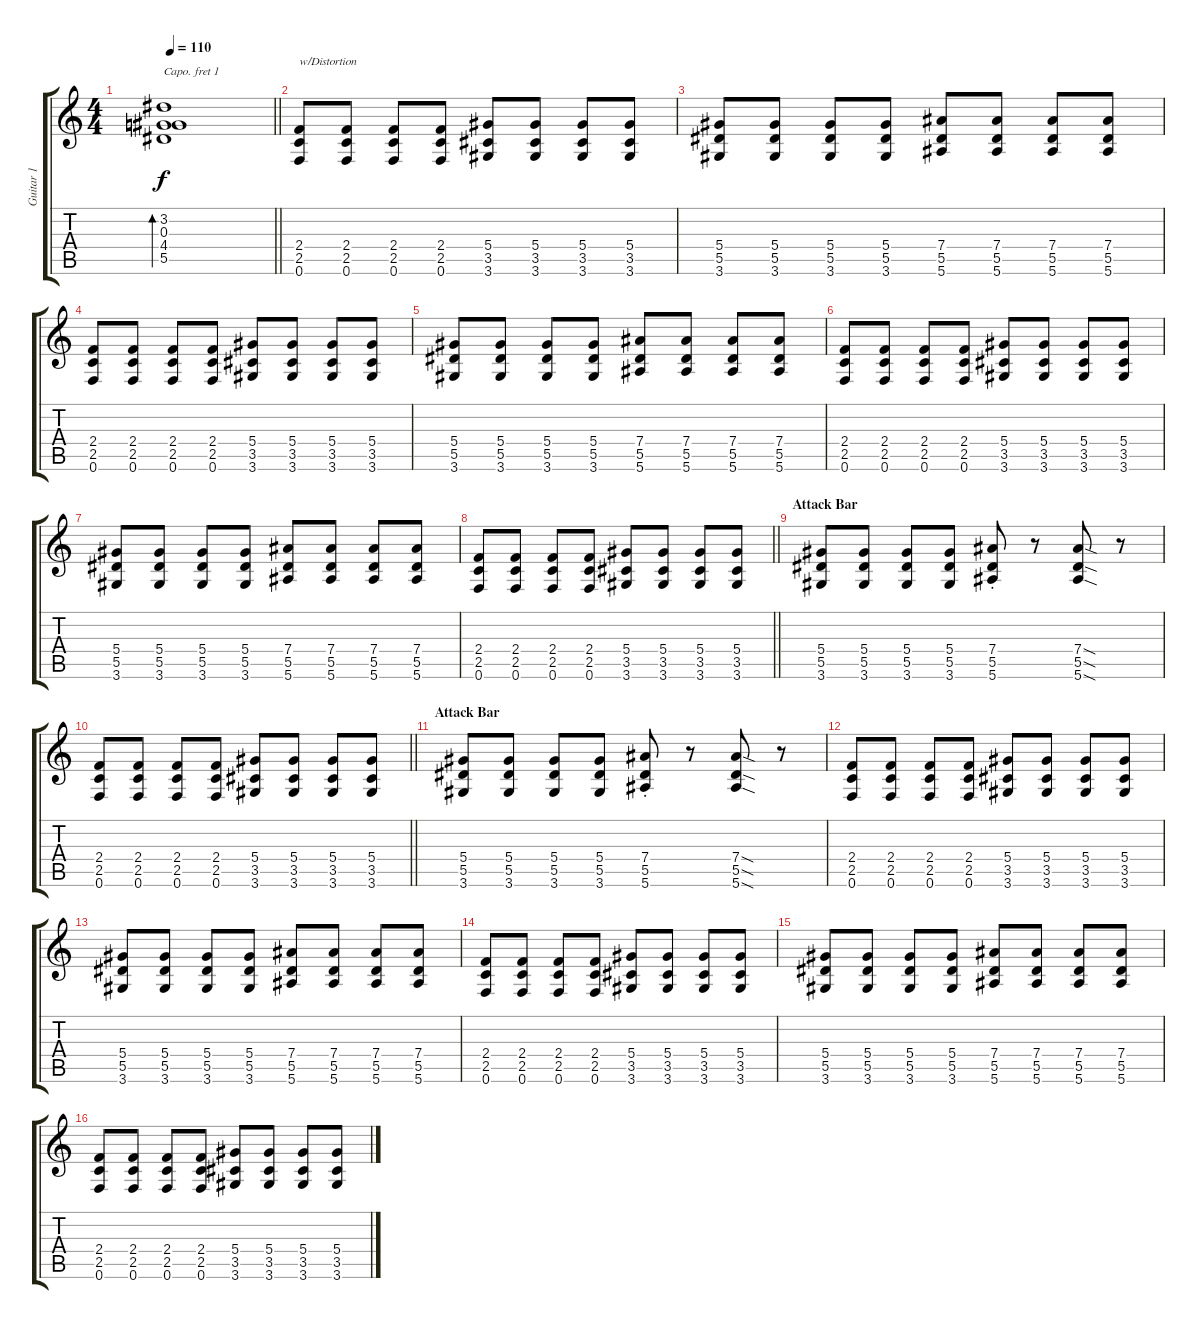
\track ("Guitar 1" "Guitar 1") {instrument electricguitarclean}
\staff {score tabs}
\capo 1
\tuning (E4 B3 G3 D3 A2 E2) {hide}
\ts (4 4)
\tempo 110
\clef g2
\barLineRight lightlight
\ks c
(3.2 0.3 4.4 5.5).1{bd 120 dy f} |
(2.4 2.5 0.6).8{txt "w/Distortion" volume 8 balance 12 instrument overdrivenguitar} (2.4 2.5 0.6).8 (2.4 2.5 0.6).8 (2.4 2.5 0.6).8 (5.4 3.5 3.6).8 (5.4 3.5 3.6).8 (5.4 3.5 3.6).8 (5.4 3.5 3.6).8 |
(5.4 5.5 3.6).8 (5.4 5.5 3.6).8 (5.4 5.5 3.6).8 (5.4 5.5 3.6).8 (7.4 5.5 5.6).8 (7.4 5.5 5.6).8 (7.4 5.5 5.6).8 (7.4 5.5 5.6).8 |
(2.4 2.5 0.6).8 (2.4 2.5 0.6).8 (2.4 2.5 0.6).8 (2.4 2.5 0.6).8 (5.4 3.5 3.6).8 (5.4 3.5 3.6).8 (5.4 3.5 3.6).8 (5.4 3.5 3.6).8 |
(5.4 5.5 3.6).8 (5.4 5.5 3.6).8 (5.4 5.5 3.6).8 (5.4 5.5 3.6).8 (7.4 5.5 5.6).8 (7.4 5.5 5.6).8 (7.4 5.5 5.6).8 (7.4 5.5 5.6).8 |
(2.4 2.5 0.6).8 (2.4 2.5 0.6).8 (2.4 2.5 0.6).8 (2.4 2.5 0.6).8 (5.4 3.5 3.6).8 (5.4 3.5 3.6).8 (5.4 3.5 3.6).8 (5.4 3.5 3.6).8 |
(5.4 5.5 3.6).8 (5.4 5.5 3.6).8 (5.4 5.5 3.6).8 (5.4 5.5 3.6).8 (7.4 5.5 5.6).8 (7.4 5.5 5.6).8 (7.4 5.5 5.6).8 (7.4 5.5 5.6).8 |
\barLineRight lightlight
(2.4 2.5 0.6).8 (2.4 2.5 0.6).8 (2.4 2.5 0.6).8 (2.4 2.5 0.6).8 (5.4 3.5 3.6).8 (5.4 3.5 3.6).8 (5.4 3.5 3.6).8 (5.4 3.5 3.6).8 |
\section ("" "Attack Bar")
(5.4 5.5 3.6).8 (5.4 5.5 3.6).8 (5.4 5.5 3.6).8 (5.4 5.5 3.6).8 (7.4{st} 5.5{st} 5.6{st}).8 r.8 (7.4{sod} 5.5{sod} 5.6{sod}).8 r.8 |
\barLineRight lightlight
(2.4 2.5 0.6).8 (2.4 2.5 0.6).8 (2.4 2.5 0.6).8 (2.4 2.5 0.6).8 (5.4 3.5 3.6).8 (5.4 3.5 3.6).8 (5.4 3.5 3.6).8 (5.4 3.5 3.6).8 |
\section ("" "Attack Bar")
(5.4 5.5 3.6).8 (5.4 5.5 3.6).8 (5.4 5.5 3.6).8 (5.4 5.5 3.6).8 (7.4{st} 5.5{st} 5.6{st}).8 r.8 (7.4{sod} 5.5{sod} 5.6{sod}).8 r.8 |
(2.4 2.5 0.6).8 (2.4 2.5 0.6).8 (2.4 2.5 0.6).8 (2.4 2.5 0.6).8 (5.4 3.5 3.6).8 (5.4 3.5 3.6).8 (5.4 3.5 3.6).8 (5.4 3.5 3.6).8 |
(5.4 5.5 3.6).8 (5.4 5.5 3.6).8 (5.4 5.5 3.6).8 (5.4 5.5 3.6).8 (7.4 5.5 5.6).8 (7.4 5.5 5.6).8 (7.4 5.5 5.6).8 (7.4 5.5 5.6).8 |
(2.4 2.5 0.6).8 (2.4 2.5 0.6).8 (2.4 2.5 0.6).8 (2.4 2.5 0.6).8 (5.4 3.5 3.6).8 (5.4 3.5 3.6).8 (5.4 3.5 3.6).8 (5.4 3.5 3.6).8 |
(5.4 5.5 3.6).8 (5.4 5.5 3.6).8 (5.4 5.5 3.6).8 (5.4 5.5 3.6).8 (7.4 5.5 5.6).8 (7.4 5.5 5.6).8 (7.4 5.5 5.6).8 (7.4 5.5 5.6).8 |
(2.4 2.5 0.6).8 (2.4 2.5 0.6).8 (2.4 2.5 0.6).8 (2.4 2.5 0.6).8 (5.4 3.5 3.6).8 (5.4 3.5 3.6).8 (5.4 3.5 3.6).8 (5.4 3.5 3.6).8
